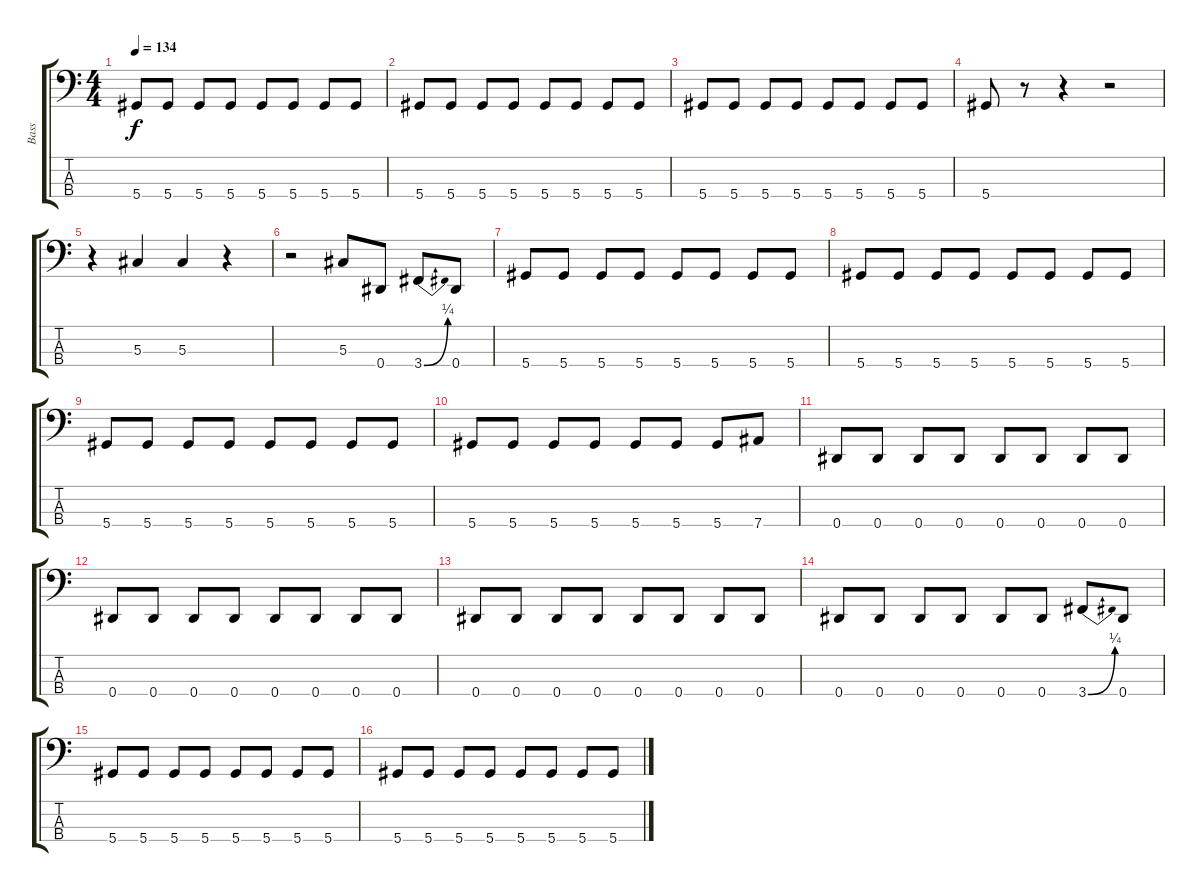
\track ("Bass" "Bass") {instrument electricbasspick}
\staff {score tabs}
\tuning (Gb2 Db2 Ab1 Eb1) {hide}
\ts (4 4)
\tempo 134
\clef f4
\ks c
5.4.8{dy f} 5.4.8 5.4.8 5.4.8 5.4.8 5.4.8 5.4.8 5.4.8 |
5.4.8 5.4.8 5.4.8 5.4.8 5.4.8 5.4.8 5.4.8 5.4.8 |
5.4.8 5.4.8 5.4.8 5.4.8 5.4.8 5.4.8 5.4.8 5.4.8 |
5.4.8 r.8 r.4 r.2 |
r.4 5.3.4 5.3.4 r.4 |
r.2 5.3.8 0.4.8 3.4{be (bend 0 0 60 1)}.8 0.4.8 |
5.4.8 5.4.8 5.4.8 5.4.8 5.4.8 5.4.8 5.4.8 5.4.8 |
5.4.8 5.4.8 5.4.8 5.4.8 5.4.8 5.4.8 5.4.8 5.4.8 |
5.4.8 5.4.8 5.4.8 5.4.8 5.4.8 5.4.8 5.4.8 5.4.8 |
5.4.8 5.4.8 5.4.8 5.4.8 5.4.8 5.4.8 5.4.8 7.4.8 |
0.4.8 0.4.8 0.4.8 0.4.8 0.4.8 0.4.8 0.4.8 0.4.8 |
0.4.8 0.4.8 0.4.8 0.4.8 0.4.8 0.4.8 0.4.8 0.4.8 |
0.4.8 0.4.8 0.4.8 0.4.8 0.4.8 0.4.8 0.4.8 0.4.8 |
0.4.8 0.4.8 0.4.8 0.4.8 0.4.8 0.4.8 3.4{be (bend 0 0 60 1)}.8 0.4.8 |
5.4.8 5.4.8 5.4.8 5.4.8 5.4.8 5.4.8 5.4.8 5.4.8 |
5.4.8 5.4.8 5.4.8 5.4.8 5.4.8 5.4.8 5.4.8 5.4.8
